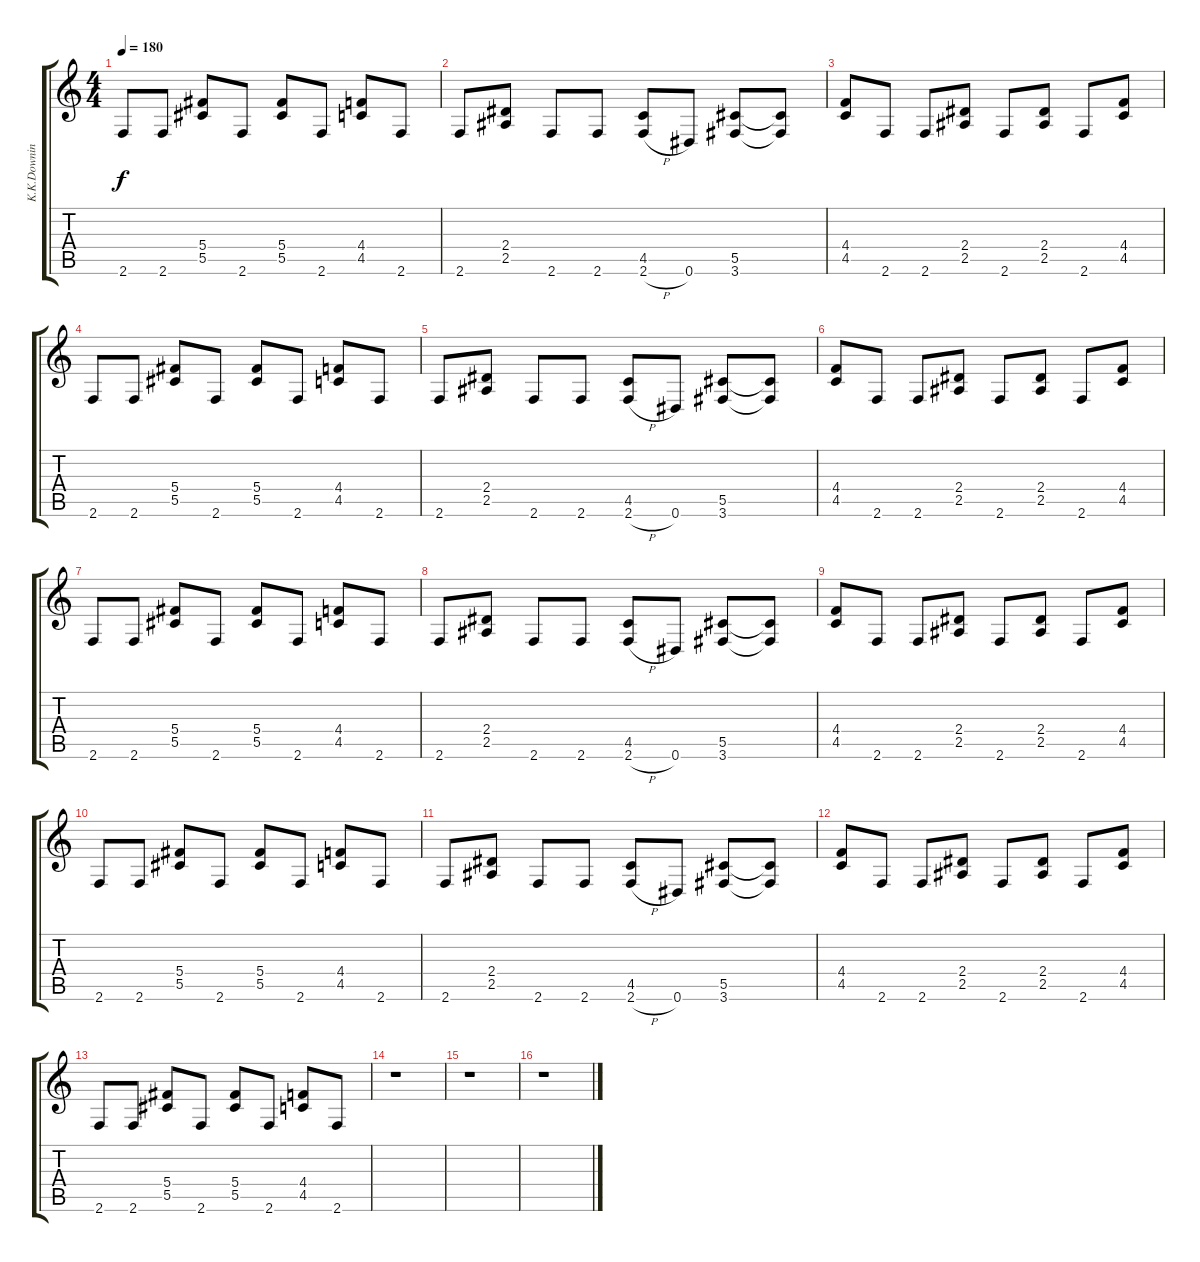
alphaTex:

\track ("K.K.Downing" "K.K.Downin") {instrument distortionguitar}
\staff {score tabs}
\tuning (Eb4 Bb3 Gb3 Db3 Ab2 Eb2) {hide}
\ts (4 4)
\tempo 180
\clef g2
\ks c
2.6.8{dy f} 2.6.8 (5.4 5.5).8 2.6.8 (5.4 5.5).8 2.6.8 (4.4 4.5).8 2.6.8 |
2.6.8 (2.4 2.5).8 2.6.8 2.6.8 (4.5 2.6{h}).8 0.6.8 (5.5 3.6).8 (5.5{t} 3.6{t}).8 |
(4.4 4.5).8 2.6.8 2.6.8 (2.4 2.5).8 2.6.8 (2.4 2.5).8 2.6.8 (4.4 4.5).8 |
2.6.8 2.6.8 (5.4 5.5).8 2.6.8 (5.4 5.5).8 2.6.8 (4.4 4.5).8 2.6.8 |
2.6.8 (2.4 2.5).8 2.6.8 2.6.8 (4.5 2.6{h}).8 0.6.8 (5.5 3.6).8 (5.5{t} 3.6{t}).8 |
(4.4 4.5).8 2.6.8 2.6.8 (2.4 2.5).8 2.6.8 (2.4 2.5).8 2.6.8 (4.4 4.5).8 |
2.6.8 2.6.8 (5.4 5.5).8 2.6.8 (5.4 5.5).8 2.6.8 (4.4 4.5).8 2.6.8 |
2.6.8 (2.4 2.5).8 2.6.8 2.6.8 (4.5 2.6{h}).8 0.6.8 (5.5 3.6).8 (5.5{t} 3.6{t}).8 |
(4.4 4.5).8 2.6.8 2.6.8 (2.4 2.5).8 2.6.8 (2.4 2.5).8 2.6.8 (4.4 4.5).8 |
2.6.8 2.6.8 (5.4 5.5).8 2.6.8 (5.4 5.5).8 2.6.8 (4.4 4.5).8 2.6.8 |
2.6.8 (2.4 2.5).8 2.6.8 2.6.8 (4.5 2.6{h}).8 0.6.8 (5.5 3.6).8 (5.5{t} 3.6{t}).8 |
(4.4 4.5).8 2.6.8 2.6.8 (2.4 2.5).8 2.6.8 (2.4 2.5).8 2.6.8 (4.4 4.5).8 |
2.6.8 2.6.8 (5.4 5.5).8 2.6.8 (5.4 5.5).8 2.6.8 (4.4 4.5).8 2.6.8 |
r.1 |
r.1 |
r.1
